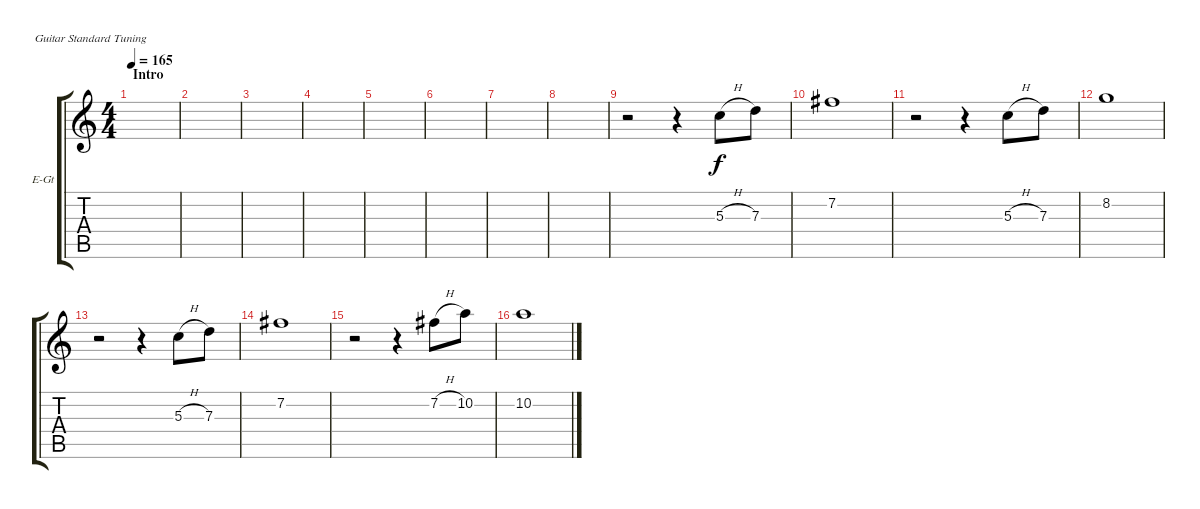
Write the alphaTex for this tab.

\defaultSystemsLayout 4
\bracketExtendMode groupsimilarinstruments
\firstSystemTrackNameOrientation horizontal
\otherSystemsTrackNameOrientation horizontal
\track ("Electric Guitar" "E-Gt") {instrument electricguitarclean}
\staff {score tabs}
\tuning (E4 B3 G3 D3 A2 E2)
\ts (4 4)
\section ("" "Intro")
\tempo 165
\clef g2
\scale
0.485477
\ks c
|
\scale
0.257261 |
\scale
0.257261 |
\scale
0.333333 |
\scale
0.333333 |
\scale
0.333333 |
\scale
0.333333 |
\scale
0.333333 |
\scale
0.333333 r.2 r.4 5.3{h}.8 7.3.8 |
\scale
0.333333 7.2.1 |
\scale
0.333333 r.2 r.4 5.3{h}.8 7.3.8 |
\scale
0.333333 8.2.1 |
r.2 r.4 5.3{h}.8 7.3.8 |
7.2.1 |
r.2 r.4 7.2{h}.8 10.2.8 |
10.2.1
